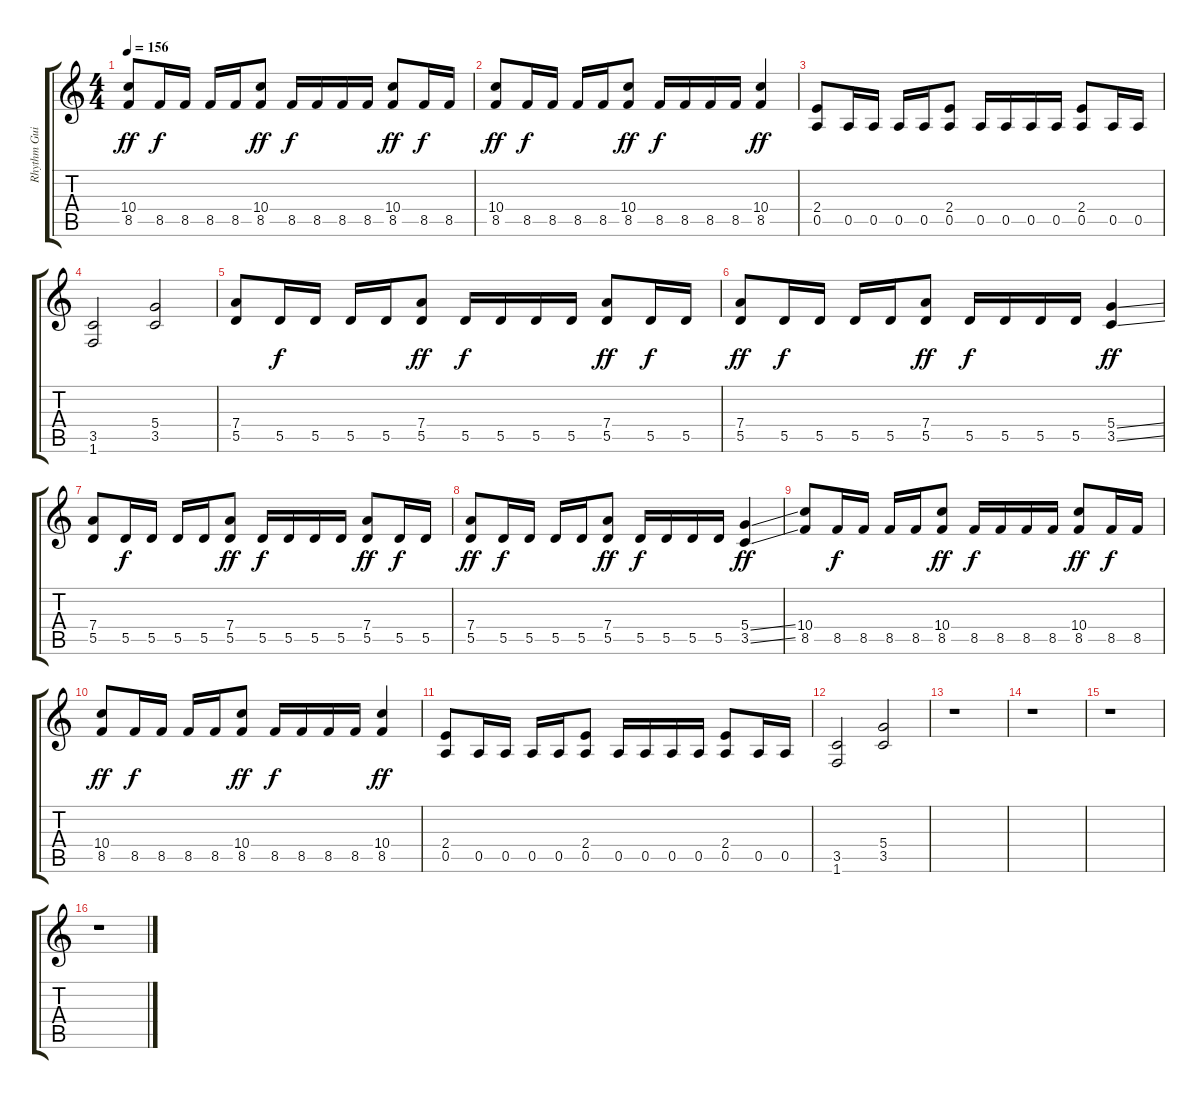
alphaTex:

\track ("Rhythm Guitar Clean" "Rhythm Gui") {instrument electricguitarjazz}
\staff {score tabs}
\tuning (E4 B3 G3 D3 A2 E2) {hide}
\ts (4 4)
\tempo 156
\clef g2
\ks c
(10.4 8.5).8{dy ff} 8.5.16{dy f} 8.5.16 8.5.16 8.5.16 (10.4 8.5).8{dy ff} 8.5.16{dy f} 8.5.16 8.5.16 8.5.16 (10.4 8.5).8{dy ff} 8.5.16{dy f} 8.5.16 |
(10.4 8.5).8{dy ff} 8.5.16{dy f} 8.5.16 8.5.16 8.5.16 (10.4 8.5).8{dy ff} 8.5.16{dy f} 8.5.16 8.5.16 8.5.16 (10.4 8.5).4{dy ff} |
(2.4 0.5).8 0.5.16 0.5.16 0.5.16 0.5.16 (2.4 0.5).8 0.5.16 0.5.16 0.5.16 0.5.16 (2.4 0.5).8 0.5.16 0.5.16 |
(3.5 1.6).2 (5.4 3.5).2 |
(7.4 5.5).8 5.5.16{dy f} 5.5.16 5.5.16 5.5.16 (7.4 5.5).8{dy ff} 5.5.16{dy f} 5.5.16 5.5.16 5.5.16 (7.4 5.5).8{dy ff} 5.5.16{dy f} 5.5.16 |
(7.4 5.5).8{dy ff} 5.5.16{dy f} 5.5.16 5.5.16 5.5.16 (7.4 5.5).8{dy ff} 5.5.16{dy f} 5.5.16 5.5.16 5.5.16 (5.4{ss} 3.5{ss}).4{dy ff} |
(7.4 5.5).8 5.5.16{dy f} 5.5.16 5.5.16 5.5.16 (7.4 5.5).8{dy ff} 5.5.16{dy f} 5.5.16 5.5.16 5.5.16 (7.4 5.5).8{dy ff} 5.5.16{dy f} 5.5.16 |
(7.4 5.5).8{dy ff} 5.5.16{dy f} 5.5.16 5.5.16 5.5.16 (7.4 5.5).8{dy ff} 5.5.16{dy f} 5.5.16 5.5.16 5.5.16 (5.4{ss} 3.5{ss}).4{dy ff} |
(10.4 8.5).8 8.5.16{dy f} 8.5.16 8.5.16 8.5.16 (10.4 8.5).8{dy ff} 8.5.16{dy f} 8.5.16 8.5.16 8.5.16 (10.4 8.5).8{dy ff} 8.5.16{dy f} 8.5.16 |
(10.4 8.5).8{dy ff} 8.5.16{dy f} 8.5.16 8.5.16 8.5.16 (10.4 8.5).8{dy ff} 8.5.16{dy f} 8.5.16 8.5.16 8.5.16 (10.4 8.5).4{dy ff} |
(2.4 0.5).8 0.5.16 0.5.16 0.5.16 0.5.16 (2.4 0.5).8 0.5.16 0.5.16 0.5.16 0.5.16 (2.4 0.5).8 0.5.16 0.5.16 |
(3.5 1.6).2 (5.4 3.5).2 |
r.1 |
r.1 |
r.1 |
r.1
